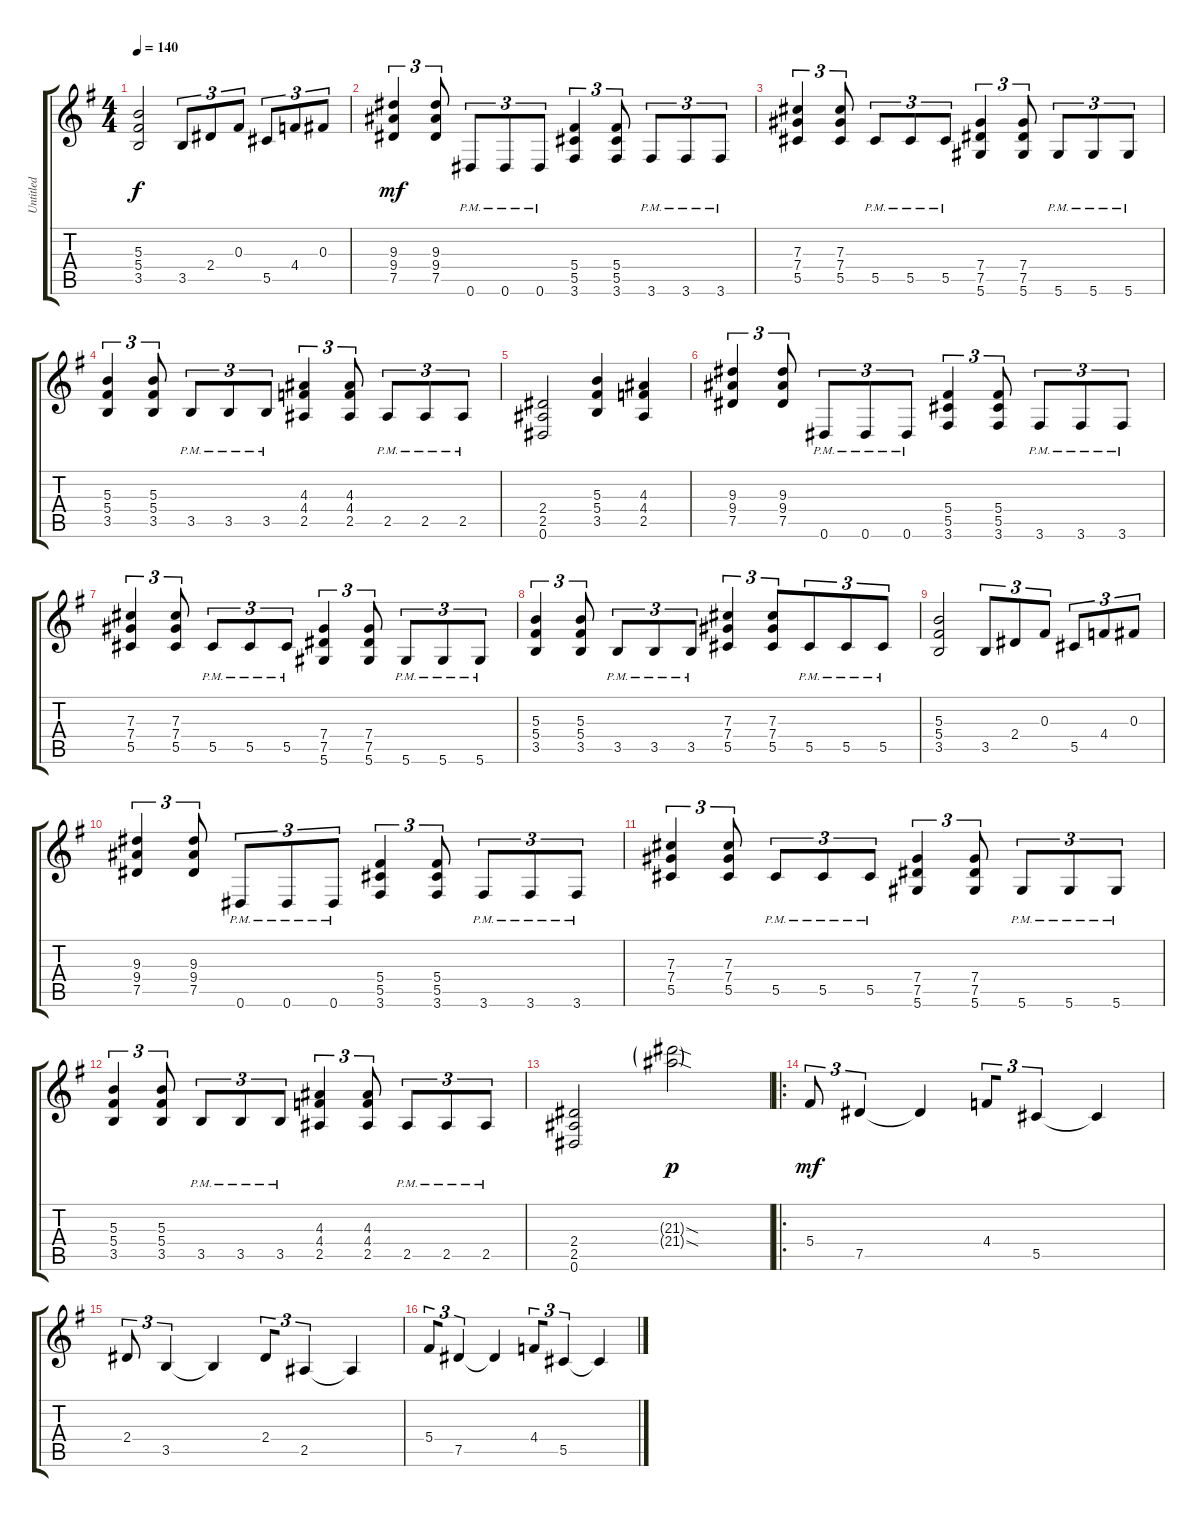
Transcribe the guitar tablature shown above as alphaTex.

\track ("Untitled" "Untitled") {instrument distortionguitar}
\staff {score tabs}
\tuning (Eb4 Bb3 Gb3 Db3 Ab2 Eb2) {hide}
\ts (4 4)
\tempo 140
\clef g2
\ks g
(5.3 5.4 3.5).2{dy f} 3.5.8{tu (3 2)} 2.4.8{tu (3 2)} 0.3.8{tu (3 2)} 5.5.8{tu (3 2)} 4.4.8{tu (3 2)} 0.3.8{tu (3 2)} |
(9.3 9.4 7.5).4{tu (3 2) dy mf} (9.3 9.4 7.5).8{tu (3 2)} 0.6{pm}.8{tu (3 2)} 0.6{pm}.8{tu (3 2)} 0.6{pm}.8{tu (3 2)} (5.4 5.5 3.6).4{tu (3 2)} (5.4 5.5 3.6).8{tu (3 2)} 3.6{pm}.8{tu (3 2)} 3.6{pm}.8{tu (3 2)} 3.6{pm}.8{tu (3 2)} |
(7.3 7.4 5.5).4{tu (3 2)} (7.3 7.4 5.5).8{tu (3 2)} 5.5{pm}.8{tu (3 2)} 5.5{pm}.8{tu (3 2)} 5.5{pm}.8{tu (3 2)} (7.4 7.5 5.6).4{tu (3 2)} (7.4 7.5 5.6).8{tu (3 2)} 5.6{pm}.8{tu (3 2)} 5.6{pm}.8{tu (3 2)} 5.6{pm}.8{tu (3 2)} |
(5.3 5.4 3.5).4{tu (3 2)} (5.3 5.4 3.5).8{tu (3 2)} 3.5{pm}.8{tu (3 2)} 3.5{pm}.8{tu (3 2)} 3.5{pm}.8{tu (3 2)} (4.3 4.4 2.5).4{tu (3 2)} (4.3 4.4 2.5).8{tu (3 2)} 2.5{pm}.8{tu (3 2)} 2.5{pm}.8{tu (3 2)} 2.5{pm}.8{tu (3 2)} |
(2.4 2.5 0.6).2 (5.3 5.4 3.5).4 (4.3 4.4 2.5).4 |
(9.3 9.4 7.5).4{tu (3 2)} (9.3 9.4 7.5).8{tu (3 2)} 0.6{pm}.8{tu (3 2)} 0.6{pm}.8{tu (3 2)} 0.6{pm}.8{tu (3 2)} (5.4 5.5 3.6).4{tu (3 2)} (5.4 5.5 3.6).8{tu (3 2)} 3.6{pm}.8{tu (3 2)} 3.6{pm}.8{tu (3 2)} 3.6{pm}.8{tu (3 2)} |
(7.3 7.4 5.5).4{tu (3 2)} (7.3 7.4 5.5).8{tu (3 2)} 5.5{pm}.8{tu (3 2)} 5.5{pm}.8{tu (3 2)} 5.5{pm}.8{tu (3 2)} (7.4 7.5 5.6).4{tu (3 2)} (7.4 7.5 5.6).8{tu (3 2)} 5.6{pm}.8{tu (3 2)} 5.6{pm}.8{tu (3 2)} 5.6{pm}.8{tu (3 2)} |
(5.3 5.4 3.5).4{tu (3 2)} (5.3 5.4 3.5).8{tu (3 2)} 3.5{pm}.8{tu (3 2) beam merge} 3.5{pm}.8{tu (3 2)} 3.5{pm}.8{tu (3 2)} (7.3 7.4 5.5).4{tu (3 2) beam merge} (7.3 7.4 5.5).8{tu (3 2) beam merge} 5.5{pm}.8{tu (3 2)} 5.5{pm}.8{tu (3 2)} 5.5{pm}.8{tu (3 2)} |
(5.3 5.4 3.5).2{beam merge} 3.5.8{tu (3 2)} 2.4.8{tu (3 2) beam merge} 0.3.8{tu (3 2)} 5.5.8{tu (3 2)} 4.4.8{tu (3 2) beam merge} 0.3.8{tu (3 2)} |
(9.3 9.4 7.5).4{tu (3 2)} (9.3 9.4 7.5).8{tu (3 2)} 0.6{pm}.8{tu (3 2) beam merge} 0.6{pm}.8{tu (3 2)} 0.6{pm}.8{tu (3 2) beam merge} (5.4 5.5 3.6).4{tu (3 2)} (5.4 5.5 3.6).8{tu (3 2)} 3.6{pm}.8{tu (3 2) beam merge} 3.6{pm}.8{tu (3 2) beam merge} 3.6{pm}.8{tu (3 2)} |
(7.3 7.4 5.5).4{tu (3 2)} (7.3 7.4 5.5).8{tu (3 2)} 5.5{pm}.8{tu (3 2)} 5.5{pm}.8{tu (3 2)} 5.5{pm}.8{tu (3 2)} (7.4 7.5 5.6).4{tu (3 2)} (7.4 7.5 5.6).8{tu (3 2)} 5.6{pm}.8{tu (3 2)} 5.6{pm}.8{tu (3 2)} 5.6{pm}.8{tu (3 2)} |
(5.3 5.4 3.5).4{tu (3 2)} (5.3 5.4 3.5).8{tu (3 2)} 3.5{pm}.8{tu (3 2)} 3.5{pm}.8{tu (3 2)} 3.5{pm}.8{tu (3 2)} (4.3 4.4 2.5).4{tu (3 2)} (4.3 4.4 2.5).8{tu (3 2)} 2.5{pm}.8{tu (3 2)} 2.5{pm}.8{tu (3 2)} 2.5{pm}.8{tu (3 2)} |
(2.4 2.5 0.6).2 (21.3{sod g} 21.4{sod g}).2{dy p} |
\ro
5.4.8{tu (3 2) dy mf} 7.5.4{tu (3 2)} 7.5{t}.4 4.4.8{tu (3 2) beam merge} 5.5.4{tu (3 2) beam merge} 5.5{t}.4 |
2.4.8{tu (3 2)} 3.5.4{tu (3 2)} 3.5{t}.4 2.4.8{tu (3 2) beam merge} 2.5.4{tu (3 2)} 2.5{t}.4 |
5.4.8{tu (3 2) beam merge} 7.5.4{tu (3 2)} 7.5{t}.4 4.4.8{tu (3 2) beam merge} 5.5.4{tu (3 2) beam merge} 5.5{t}.4
